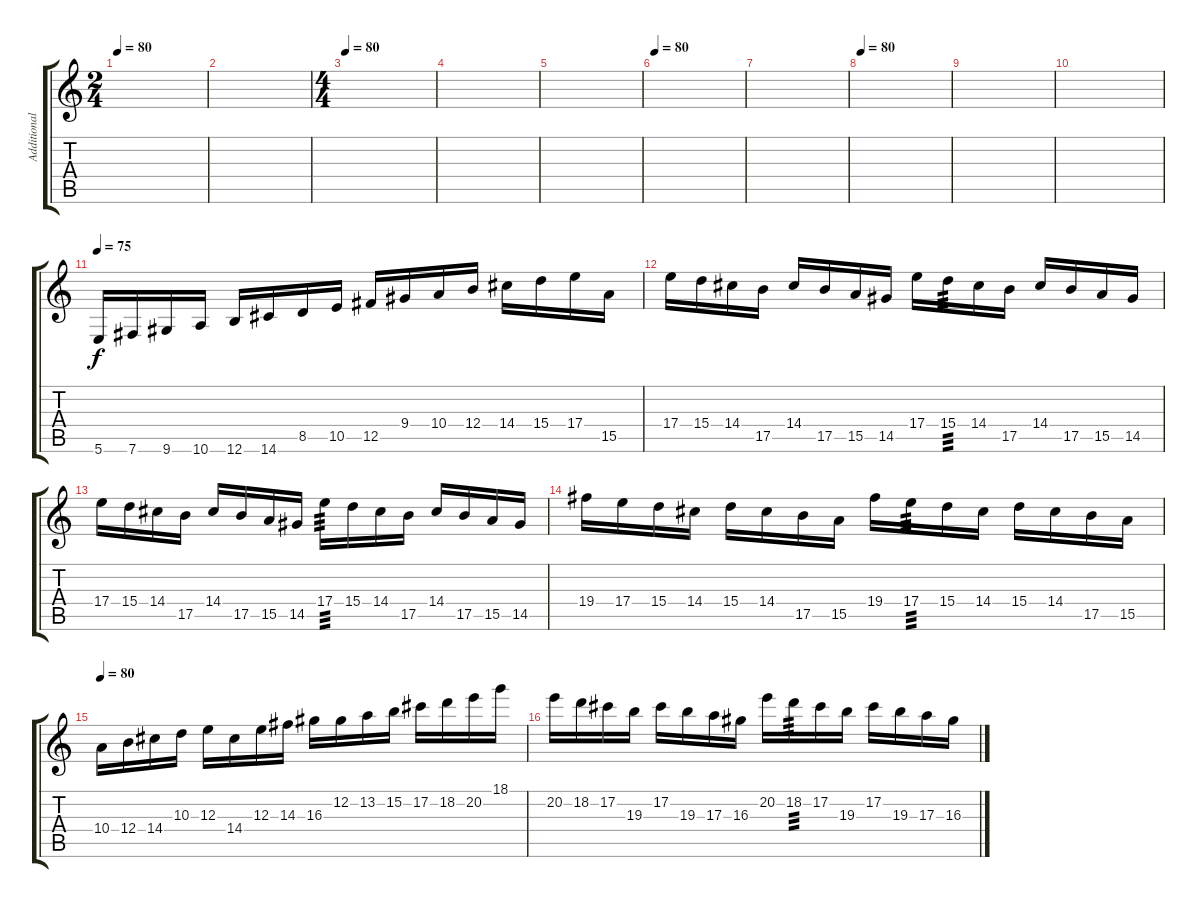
\track ("Additional Guitar(Fill Demmel)" "Additional") {instrument acousticguitarsteel}
\staff {score tabs}
\tuning (Db4 Ab3 E3 B2 Gb2 B1) {hide}
\ts (2 4)
\tempo 80
\clef g2
\ks c
|
|
\ts (4 4)
\tempo 80
|
|
|
\tempo 80
|
|
\tempo 80
|
|
|
\tempo 75
5.6.16{volume 12 instrument distortionguitar} 7.6.16 9.6.16 10.6.16 12.6.16 14.6.16 8.5.16 10.5.16 12.5.16 9.4.16 10.4.16 12.4.16 14.4.16 15.4.16 17.4.16 15.5.16 |
17.4.16 15.4.16 14.4.16 17.5.16 14.4.16 17.5.16 15.5.16 14.5.16 17.4.16 15.4.16{tp 3} 14.4.16 17.5.16 14.4.16 17.5.16 15.5.16 14.5.16 |
17.4.16 15.4.16 14.4.16 17.5.16 14.4.16 17.5.16 15.5.16 14.5.16 17.4.16{tp 3} 15.4.16 14.4.16 17.5.16 14.4.16 17.5.16 15.5.16 14.5.16 |
19.4.16 17.4.16 15.4.16 14.4.16 15.4.16 14.4.16 17.5.16 15.5.16 19.4.16 17.4.16{tp 3} 15.4.16 14.4.16 15.4.16 14.4.16 17.5.16 15.5.16 |
\tempo 80
10.4.16 12.4.16 14.4.16 10.3.16 12.3.16 14.4.16 12.3.16 14.3.16 16.3.16 12.2.16 13.2.16 15.2.16 17.2.16 18.2.16 20.2.16 18.1.16 |
20.2.16{instrument overdrivenguitar} 18.2.16 17.2.16 19.3.16 17.2.16 19.3.16 17.3.16 16.3.16 20.2.16 18.2.16{tp 3} 17.2.16 19.3.16 17.2.16 19.3.16 17.3.16 16.3.16
